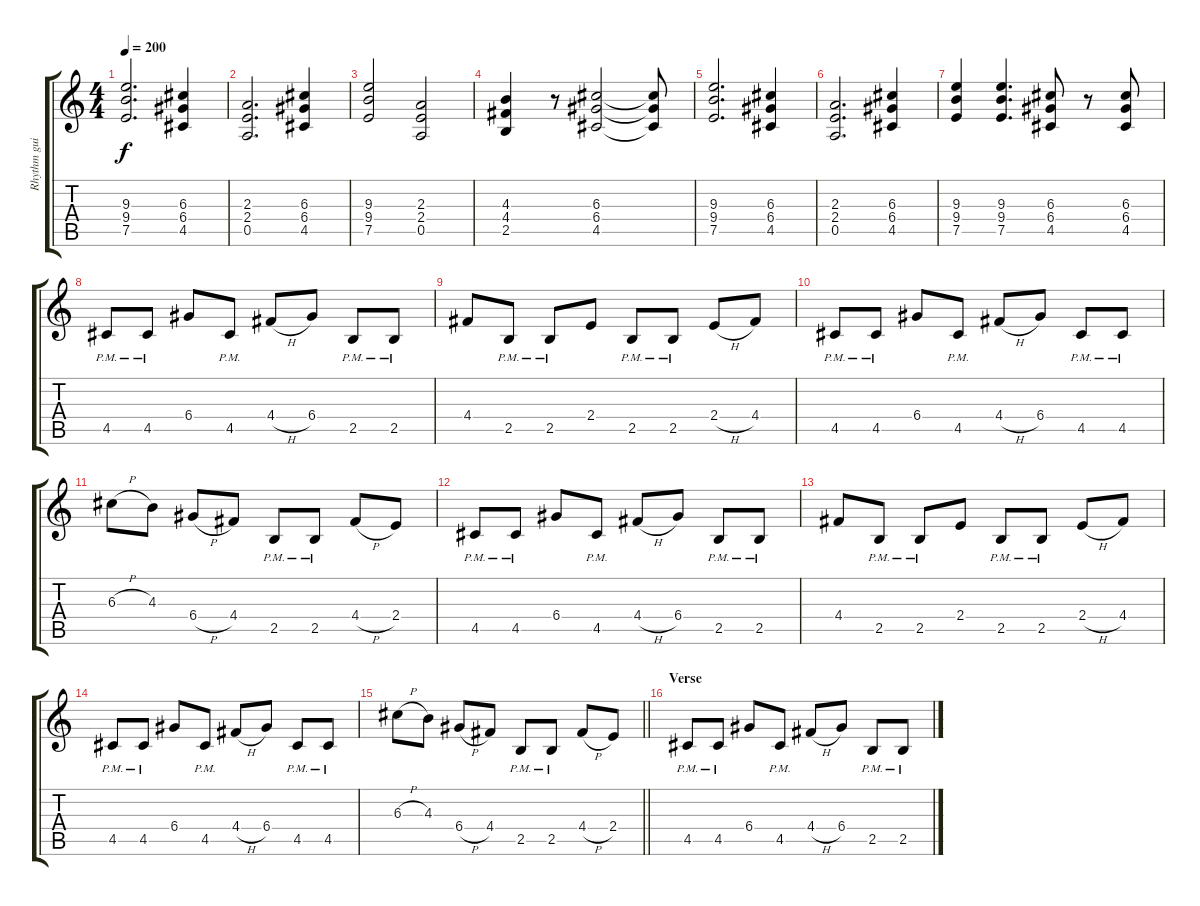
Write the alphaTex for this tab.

\track ("Rhythm guitar 1" "Rhythm gui") {instrument distortionguitar}
\staff {score tabs}
\tuning (E4 B3 G3 D3 A2 E2) {hide}
\ts (4 4)
\tempo 200
\clef g2
\ks c
(9.3 9.4 7.5).2{d dy f} (6.3 6.4 4.5).4 |
(2.3 2.4 0.5).2{d} (6.3 6.4 4.5).4 |
(9.3 9.4 7.5).2 (2.3 2.4 0.5).2 |
(4.3 4.4 2.5).4 r.8 (6.3 6.4 4.5).2 (6.3{t} 6.4{t} 4.5{t}).8 |
(9.3 9.4 7.5).2{d} (6.3 6.4 4.5).4 |
(2.3 2.4 0.5).2{d} (6.3 6.4 4.5).4 |
(9.3 9.4 7.5).4 (9.3 9.4 7.5).4{d} (6.3 6.4 4.5).8 r.8 (6.3 6.4 4.5).8 |
4.5{pm}.8 4.5{pm}.8 6.4.8 4.5{pm}.8 4.4{h}.8 6.4.8 2.5{pm}.8 2.5{pm}.8 |
4.4.8 2.5{pm}.8 2.5{pm}.8 2.4.8 2.5{pm}.8 2.5{pm}.8 2.4{h}.8 4.4.8 |
4.5{pm}.8 4.5{pm}.8 6.4.8 4.5{pm}.8 4.4{h}.8 6.4.8 4.5{pm}.8 4.5{pm}.8 |
6.3{h}.8 4.3.8 6.4{h}.8 4.4.8 2.5{pm}.8 2.5{pm}.8 4.4{h}.8 2.4.8 |
4.5{pm}.8 4.5{pm}.8 6.4.8 4.5{pm}.8 4.4{h}.8 6.4.8 2.5{pm}.8 2.5{pm}.8 |
4.4.8 2.5{pm}.8 2.5{pm}.8 2.4.8 2.5{pm}.8 2.5{pm}.8 2.4{h}.8 4.4.8 |
4.5{pm}.8 4.5{pm}.8 6.4.8 4.5{pm}.8 4.4{h}.8 6.4.8 4.5{pm}.8 4.5{pm}.8 |
\barLineRight lightlight
6.3{h}.8 4.3.8 6.4{h}.8 4.4.8 2.5{pm}.8 2.5{pm}.8 4.4{h}.8 2.4.8 |
\section ("" "Verse")
4.5{pm}.8 4.5{pm}.8 6.4.8 4.5{pm}.8 4.4{h}.8 6.4.8 2.5{pm}.8 2.5{pm}.8
